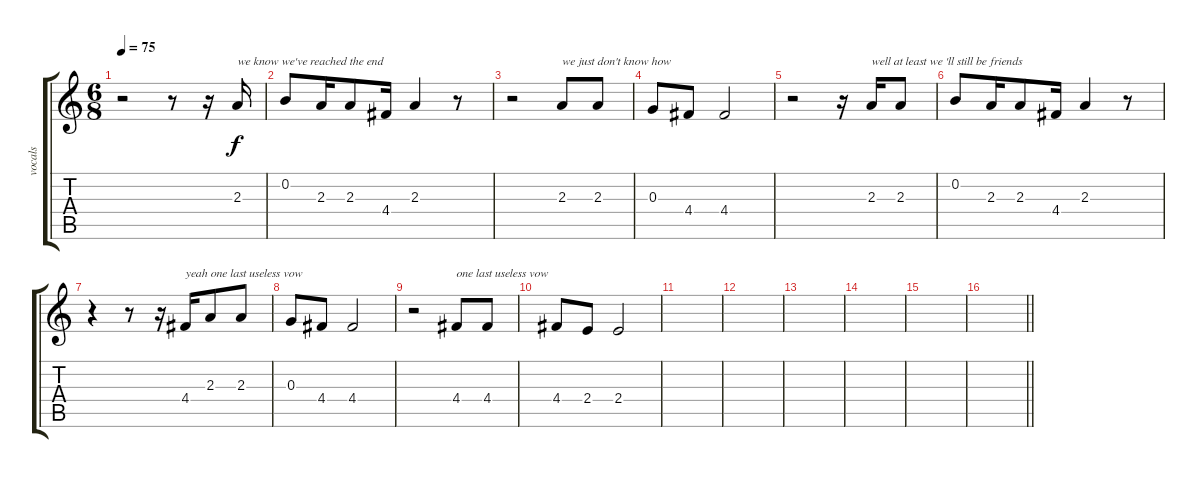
\track ("vocals" "vocals") {instrument electricguitarjazz}
\staff {score tabs}
\tuning (E4 B3 G3 D3 A2 E2) {hide}
\ts (6 8)
\tempo 75
\clef g2
\ks c
r.2{dy f} r.8 r.16 2.3.16{txt "we know we've reached the end"} |
0.2.8 2.3.16 2.3.8 4.4.16 2.3.4 r.8 |
r.2 2.3.8{txt "we just don't know how"} 2.3.8 |
0.3.8 4.4.8 4.4.2 |
r.2 r.16 2.3.16{txt "well at least we 'll still be friends"} 2.3.8 |
0.2.8 2.3.16 2.3.8 4.4.16 2.3.4 r.8 |
r.4 r.8 r.16 4.4.16{txt "yeah one last useless vow"} 2.3.8 2.3.8 |
0.3.8 4.4.8 4.4.2 |
r.2 4.4.8{txt "one last useless vow"} 4.4.8 |
4.4.8 2.4.8 2.4.2 |
|
|
|
|
|
\barLineRight lightlight
